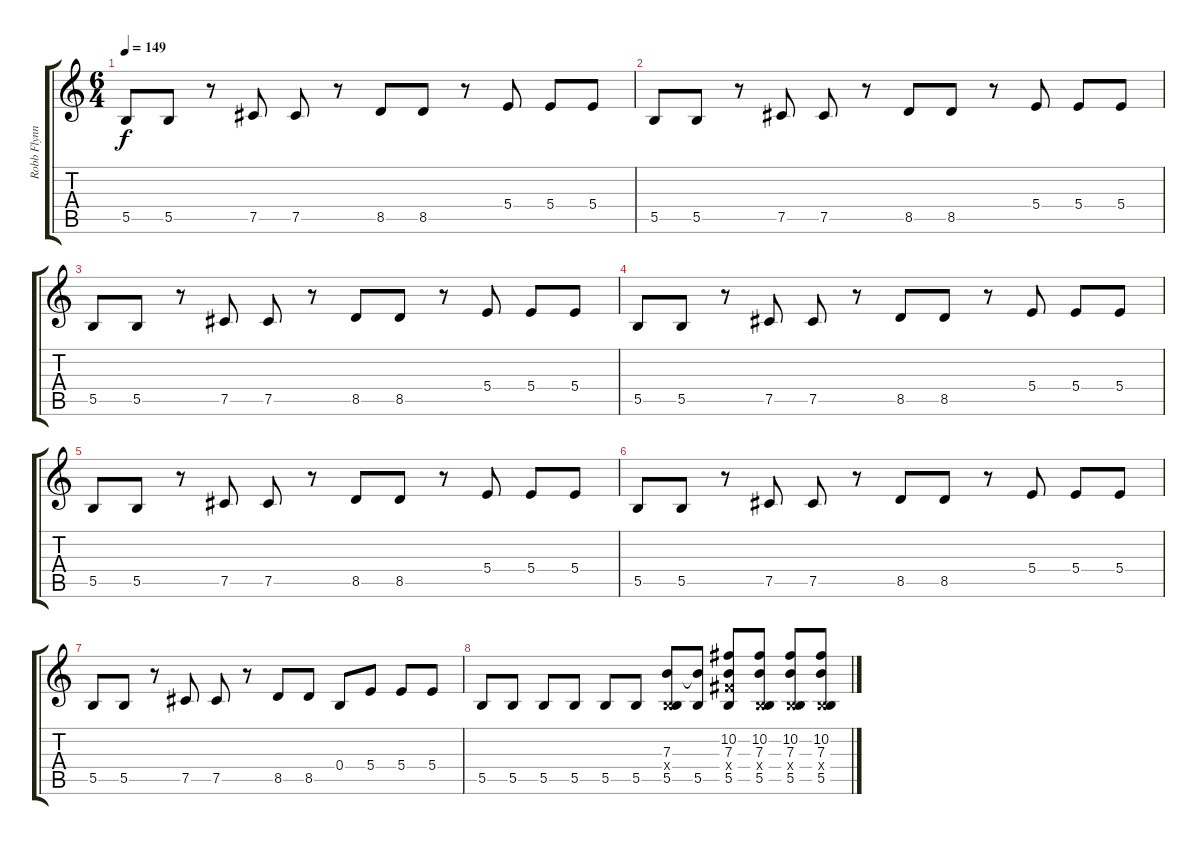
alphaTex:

\track ("Robb Flynn" "Robb Flynn") {instrument distortionguitar}
\staff {score tabs}
\tuning (Db4 Ab3 E3 B2 Gb2 B1) {hide}
\ts (6 4)
\tempo 149
\clef g2
\ks c
5.5.8{dy f volume 7 instrument guitarharmonics} 5.5.8 r.8 7.5.8 7.5.8 r.8 8.5.8 8.5.8 r.8 5.4.8 5.4.8 5.4.8 |
5.5.8 5.5.8 r.8 7.5.8 7.5.8 r.8 8.5.8 8.5.8 r.8 5.4.8 5.4.8 5.4.8 |
5.5.8 5.5.8 r.8 7.5.8 7.5.8 r.8 8.5.8 8.5.8 r.8 5.4.8 5.4.8 5.4.8 |
5.5.8 5.5.8 r.8 7.5.8 7.5.8 r.8 8.5.8 8.5.8 r.8 5.4.8 5.4.8 5.4.8 |
5.5.8 5.5.8 r.8 7.5.8 7.5.8 r.8 8.5.8 8.5.8 r.8 5.4.8 5.4.8 5.4.8 |
5.5.8 5.5.8 r.8 7.5.8 7.5.8 r.8 8.5.8 8.5.8 r.8 5.4.8 5.4.8 5.4.8 |
5.5.8 5.5.8 r.8 7.5.8 7.5.8 r.8 8.5.8 8.5.8 0.4.8{volume 13} 5.4.8 5.4.8 5.4.8 |
5.5.8 5.5.8 5.5.8 5.5.8 5.5.8{instrument overdrivenguitar} 5.5.8 (7.3 0.4{x} 5.5).8 (7.3{t} 5.5).8 (10.2 7.3 7.4{x} 5.5).8{instrument distortionguitar} (10.2 7.3 0.4{x} 5.5).8 (10.2 7.3 0.4{x} 5.5).8 (10.2 7.3 0.4{x} 5.5).8
